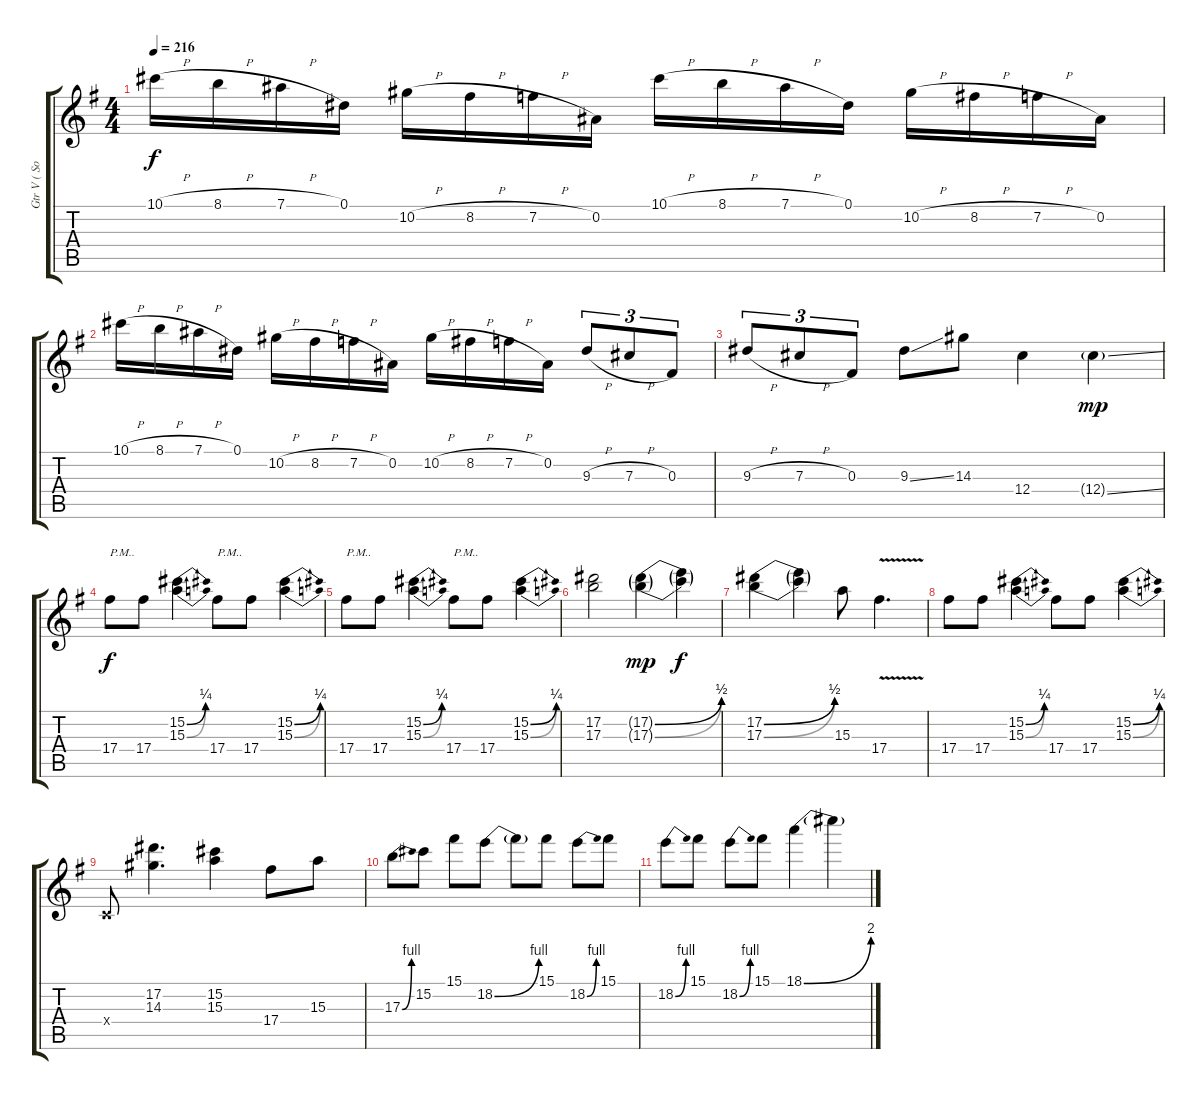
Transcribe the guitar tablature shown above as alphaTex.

\track ("Gtr V ( Solo )" "Gtr V ( So") {instrument distortionguitar}
\staff {score tabs}
\tuning (Eb4 Bb3 Gb3 Db3 Ab2 Eb2) {hide}
\ts (4 4)
\tempo 216
\clef g2
\ks g
10.1{h}.16{dy f} 8.1{h}.16 7.1{h}.16 0.1.16 10.2{h}.16 8.2{h}.16 7.2{h}.16 0.2.16 10.1{h}.16 8.1{h}.16 7.1{h}.16 0.1.16 10.2{h}.16 8.2{h}.16 7.2{h}.16 0.2.16 |
10.1{h}.16 8.1{h}.16 7.1{h}.16 0.1.16 10.2{h}.16 8.2{h}.16 7.2{h}.16 0.2.16 10.2{h}.16 8.2{h}.16 7.2{h}.16 0.2.16 9.3{h}.8{tu (3 2)} 7.3{h}.8{tu (3 2)} 0.3.8{tu (3 2)} |
9.3{h}.8{tu (3 2)} 7.3{h}.8{tu (3 2)} 0.3.8{tu (3 2)} 9.3{ss}.8 14.3.8 12.4.4 12.4{ss g}.4{dy mp} |
17.4.8{txt "P.M.." dy f} 17.4.8 (15.2{be (bend 0 0 60 1)} 15.3{be (bend 0 0 60 1)}).4 17.4.8{txt "P.M.."} 17.4.8 (15.2{be (bend 0 0 60 1)} 15.3{be (bend 0 0 60 1)}).4 |
17.4.8{txt "P.M.."} 17.4.8 (15.2{be (bend 0 0 60 1)} 15.3{be (bend 0 0 60 1)}).4 17.4.8{txt "P.M.."} 17.4.8 (15.2{be (bend 0 0 60 1)} 15.3{be (bend 0 0 60 1)}).4 |
(17.2 17.3).2 (17.2{be (bend 0 0 60 2) g} 17.3{be (bend 0 0 60 2) g}).4{dy mp} (17.2{t} 17.3{t}).4{dy f} |
(17.2{be (bend 0 0 60 2)} 17.3{be (bend 0 0 60 2)}).4 (17.2{t} 17.3{t}).4 15.3.8 17.4{v}.4{d} |
17.4.8 17.4.8 (15.2{be (bend 0 0 60 1)} 15.3{be (bend 0 0 60 1)}).4 17.4.8 17.4.8 (15.2{be (bend 0 0 60 1)} 15.3{be (bend 0 0 60 1)}).4 |
-1.4{x}.8 (17.2 14.3).4{d} (15.2 15.3).4 17.4.8 15.3.8 |
17.3{be (bend 0 0 60 4)}.8 15.2.8 15.1.8 18.2{be (bend 0 0 60 4)}.8 18.2{t}.8 15.1.8 18.2{be (bend 0 0 60 4)}.8 15.1.8 |
18.2{be (bend 0 0 60 4)}.8 15.1.8 18.2{be (bend 0 0 60 4)}.8 15.1.8 18.1{be (bend 0 0 60 8)}.4 18.1{t}.4
